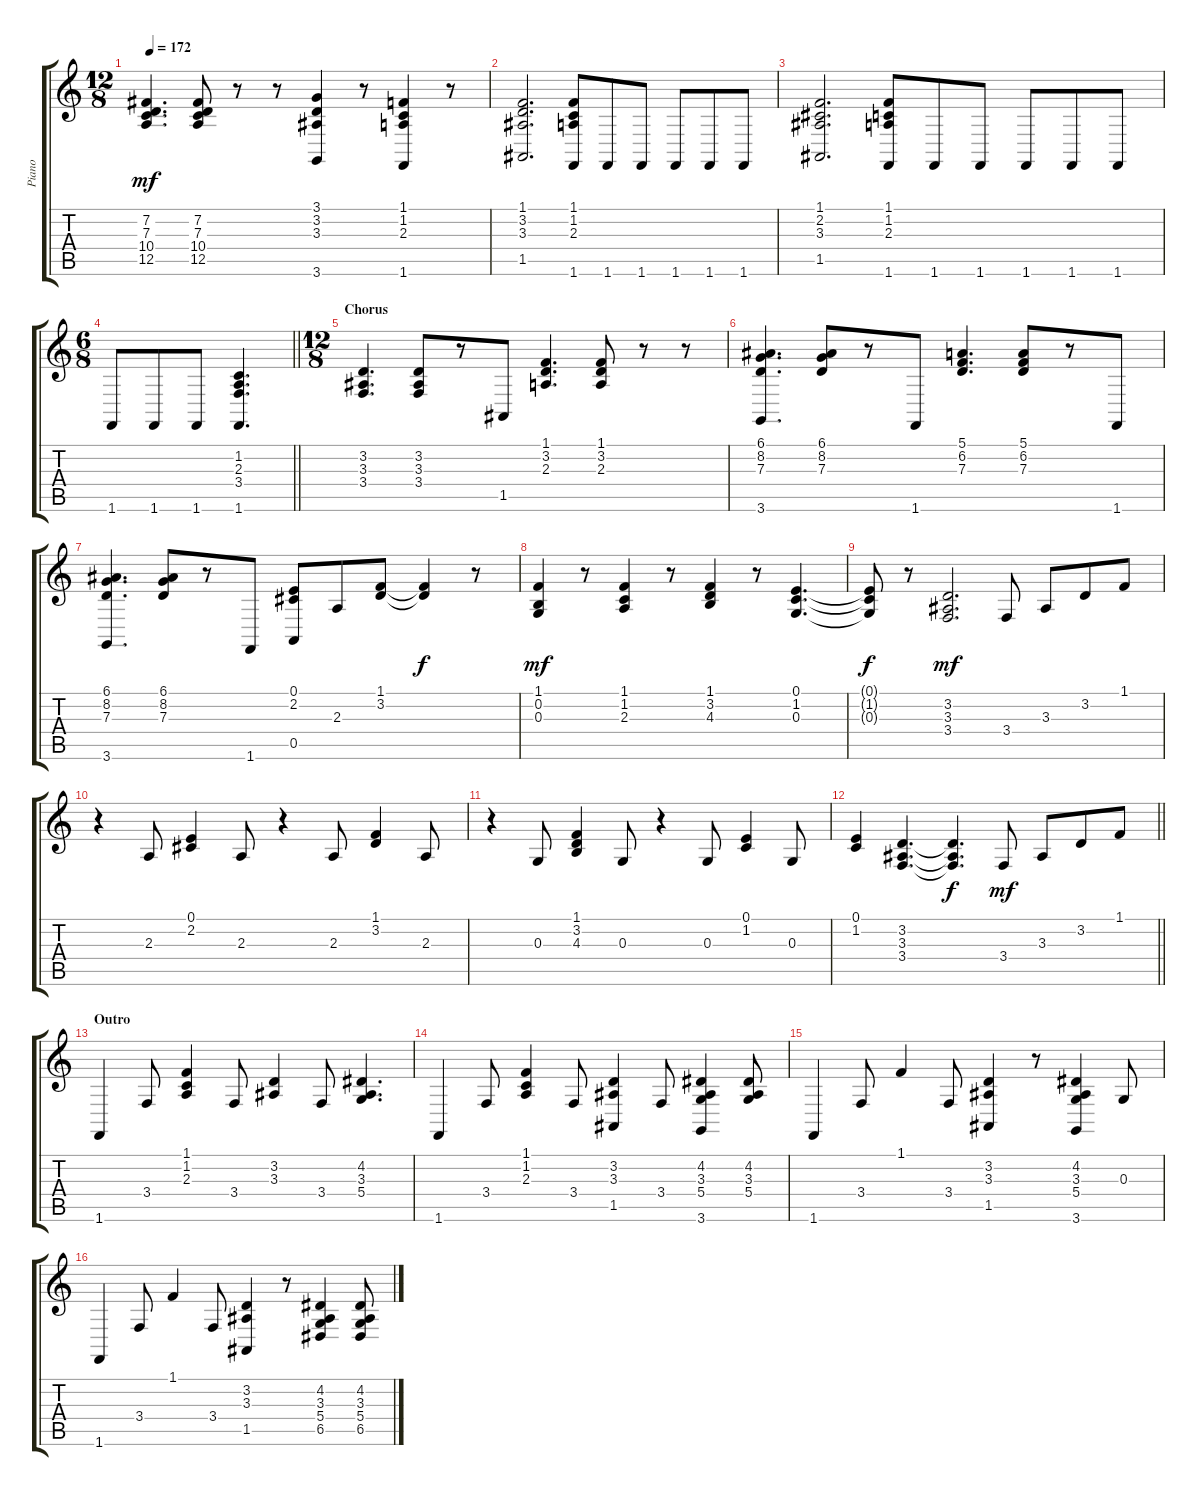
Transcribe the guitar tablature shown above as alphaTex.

\track ("Piano" "Piano") {instrument brightacousticpiano}
\staff {score tabs}
\tuning (E4 B3 G3 D3 A2 E2) {hide}
\ts (12 8)
\tempo 172
\clef g2
\ks c
(7.2 7.3 10.4 12.5).4{d dy mf} (7.2 7.3 10.4 12.5).8 r.8 r.8 (3.1 3.2 3.3 3.6).4 r.8 (1.1 1.2 2.3 1.6).4 r.8 |
(1.1 3.2 3.3 1.5).2{d} (1.1 1.2 2.3 1.6).8 1.6.8 1.6.8 1.6.8 1.6.8 1.6.8 |
(1.1 2.2 3.3 1.5).2{d} (1.1 1.2 2.3 1.6).8 1.6.8 1.6.8 1.6.8 1.6.8 1.6.8 |
\ts (6 8)
\barLineRight lightlight
1.6.8 1.6.8 1.6.8 (1.2 2.3 3.4 1.6).4{d} |
\ts (12 8)
\section ("" "Chorus")
(3.2 3.3 3.4).4{d} (3.2 3.3 3.4).8 r.8 1.5.8 (1.1 3.2 2.3).4{d} (1.1 3.2 2.3).8 r.8 r.8 |
(6.1 8.2 7.3 3.6).4{d} (6.1 8.2 7.3).8 r.8 1.6.8 (5.1 6.2 7.3).4{d} (5.1 6.2 7.3).8 r.8 1.6.8 |
(6.1 8.2 7.3 3.6).4{d} (6.1 8.2 7.3).8 r.8 1.6.8 (0.1 2.2 0.5).8 2.3.8 (1.1 3.2).8 (1.1{t} 3.2{t}).4{dy f} r.8 |
(1.1 0.2 0.3).4{dy mf} r.8 (1.1 1.2 2.3).4 r.8 (1.1 3.2 4.3).4 r.8 (0.1 1.2 0.3).4{d} |
(0.1{t} 1.2{t} 0.3{t}).8{dy f} r.8 (3.2 3.3 3.4).2{d dy mf} 3.4.8 3.3.8 3.2.8 1.1.8 |
r.4 2.3.8 (0.1 2.2).4 2.3.8 r.4 2.3.8 (1.1 3.2).4 2.3.8 |
r.4 0.3.8 (1.1 3.2 4.3).4 0.3.8 r.4 0.3.8 (0.1 1.2).4 0.3.8 |
\barLineRight lightlight
(0.1 1.2).4 (3.2 3.3 3.4).4{d} (3.2{t} 3.3{t} 3.4{t}).4{d dy f} 3.4.8{dy mf} 3.3.8 3.2.8 1.1.8 |
\section ("" "Outro")
1.6.4 3.4.8 (1.1 1.2 2.3).4 3.4.8 (3.2 3.3).4 3.4.8 (4.2 3.3 5.4).4{d} |
1.6.4 3.4.8 (1.1 1.2 2.3).4 3.4.8 (3.2 3.3 1.5).4 3.4.8 (4.2 3.3 5.4 3.6).4 (4.2 3.3 5.4).8 |
1.6.4 3.4.8 1.1.4 3.4.8 (3.2 3.3 1.5).4 r.8 (4.2 3.3 5.4 3.6).4 0.3.8 |
1.6.4 3.4.8 1.1.4 3.4.8 (3.2 3.3 1.5).4 r.8 (4.2 3.3 5.4 6.5).4 (4.2 3.3 5.4 6.5).8
